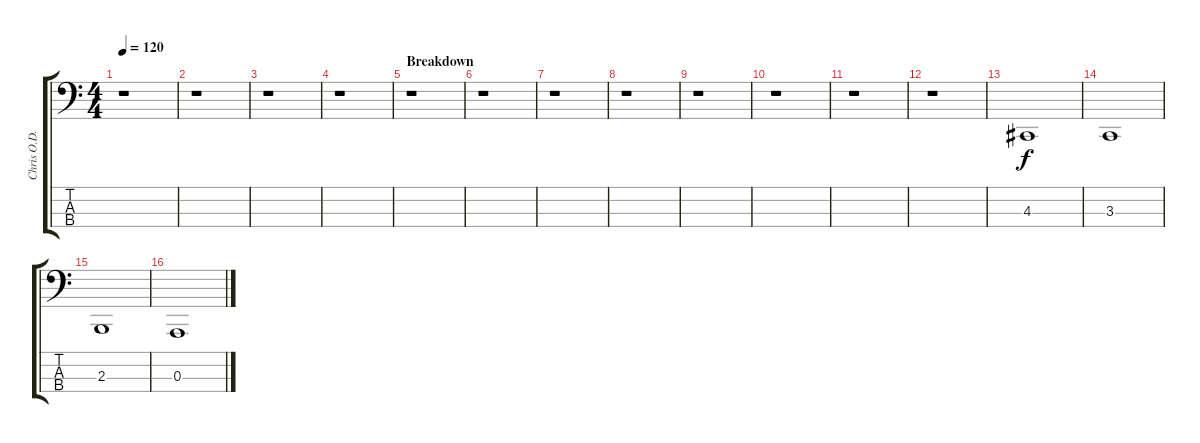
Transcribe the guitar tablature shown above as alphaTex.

\track ("Chris O.D." "Chris O.D.") {instrument lead2sawtooth}
\staff {score tabs}
\tuning (G2 D2 A1 E1) {hide}
\ts (4 4)
\tempo 120
\clef f4
\ks c
r.1{dy f} |
r.1 |
r.1 |
r.1 |
\section ("" "Breakdown")
r.1 |
r.1 |
r.1 |
r.1 |
r.1 |
r.1 |
r.1 |
r.1 |
4.3.1 |
3.3.1 |
2.3.1 |
0.3.1
